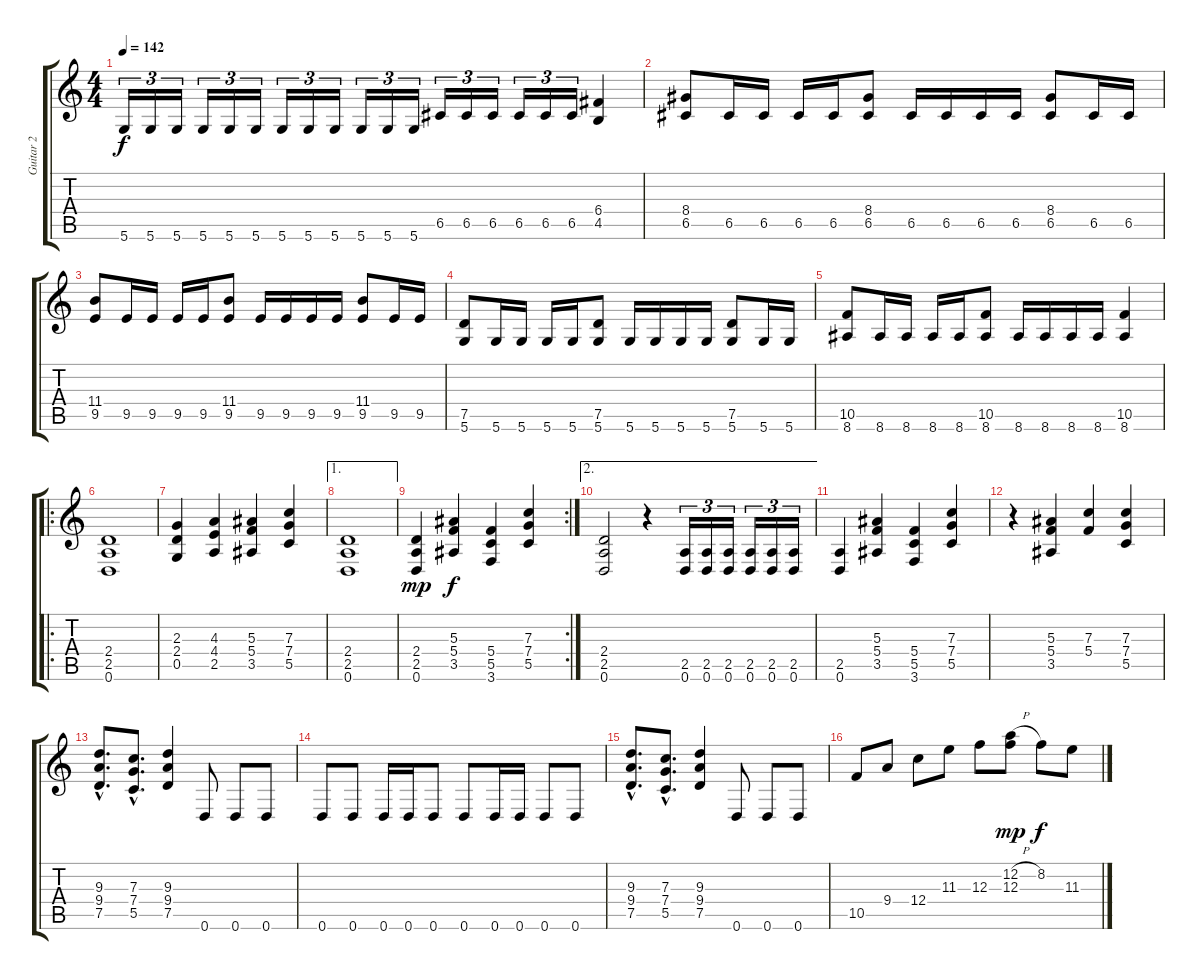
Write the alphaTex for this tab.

\track ("Guitar 2" "Guitar 2") {instrument distortionguitar}
\staff {score tabs}
\tuning (D4 A3 F3 C3 G2 D2) {hide}
\ts (4 4)
\tempo 142
\clef g2
\ks c
5.6.16{tu (3 2) dy f} 5.6.16{tu (3 2)} 5.6.16{tu (3 2)} 5.6.16{tu (3 2)} 5.6.16{tu (3 2)} 5.6.16{tu (3 2)} 5.6.16{tu (3 2)} 5.6.16{tu (3 2)} 5.6.16{tu (3 2)} 5.6.16{tu (3 2)} 5.6.16{tu (3 2)} 5.6.16{tu (3 2)} 6.5.16{tu (3 2)} 6.5.16{tu (3 2)} 6.5.16{tu (3 2)} 6.5.16{tu (3 2)} 6.5.16{tu (3 2)} 6.5.16{tu (3 2)} (6.4 4.5).4 |
(8.4 6.5).8 6.5.16 6.5.16 6.5.16 6.5.16 (8.4 6.5).8 6.5.16 6.5.16 6.5.16 6.5.16 (8.4 6.5).8 6.5.16 6.5.16 |
(11.4 9.5).8 9.5.16 9.5.16 9.5.16 9.5.16 (11.4 9.5).8 9.5.16 9.5.16 9.5.16 9.5.16 (11.4 9.5).8 9.5.16 9.5.16 |
(7.5 5.6).8 5.6.16 5.6.16 5.6.16 5.6.16 (7.5 5.6).8 5.6.16 5.6.16 5.6.16 5.6.16 (7.5 5.6).8 5.6.16 5.6.16 |
(10.5 8.6).8 8.6.16 8.6.16 8.6.16 8.6.16 (10.5 8.6).8 8.6.16 8.6.16 8.6.16 8.6.16 (10.5 8.6).4 |
\ro
(2.4 2.5 0.6).1 |
(2.3 2.4 0.5).4 (4.3 4.4 2.5).4 (5.3 5.4 3.5).4 (7.3 7.4 5.5).4 |
\ae 1
(2.4 2.5 0.6).1 |
\rc 2
(2.4 2.5 0.6).4{dy mp} (5.3 5.4 3.5).4{dy f} (5.4 5.5 3.6).4 (7.3 7.4 5.5).4 |
\ae 2
(2.4 2.5 0.6).2 r.4 (2.5 0.6).16{tu (3 2)} (2.5 0.6).16{tu (3 2)} (2.5 0.6).16{tu (3 2)} (2.5 0.6).16{tu (3 2)} (2.5 0.6).16{tu (3 2)} (2.5 0.6).16{tu (3 2)} |
(2.5 0.6).4 (5.3 5.4 3.5).4 (5.4 5.5 3.6).4 (7.3 7.4 5.5).4 |
r.4 (5.3 5.4 3.5).4 (7.3 5.4).4 (7.3 7.4 5.5).4 |
(9.3{hac} 9.4{hac} 7.5{hac}).8{d} (7.3{hac} 7.4{hac} 5.5{hac}).8{d} (9.3 9.4 7.5).4 0.6.8 0.6.8 0.6.8 |
0.6.8 0.6.8 0.6.16 0.6.16 0.6.8 0.6.8 0.6.16 0.6.16 0.6.8 0.6.8 |
(9.3{hac} 9.4{hac} 7.5{hac}).8{d} (7.3{hac} 7.4{hac} 5.5{hac}).8{d} (9.3 9.4 7.5).4 0.6.8 0.6.8 0.6.8 |
10.5.8 9.4.8 12.4.8 11.3.8 12.3.8 (12.2{h} 12.3).8{dy mp} 8.2.8{dy f} 11.3.8
